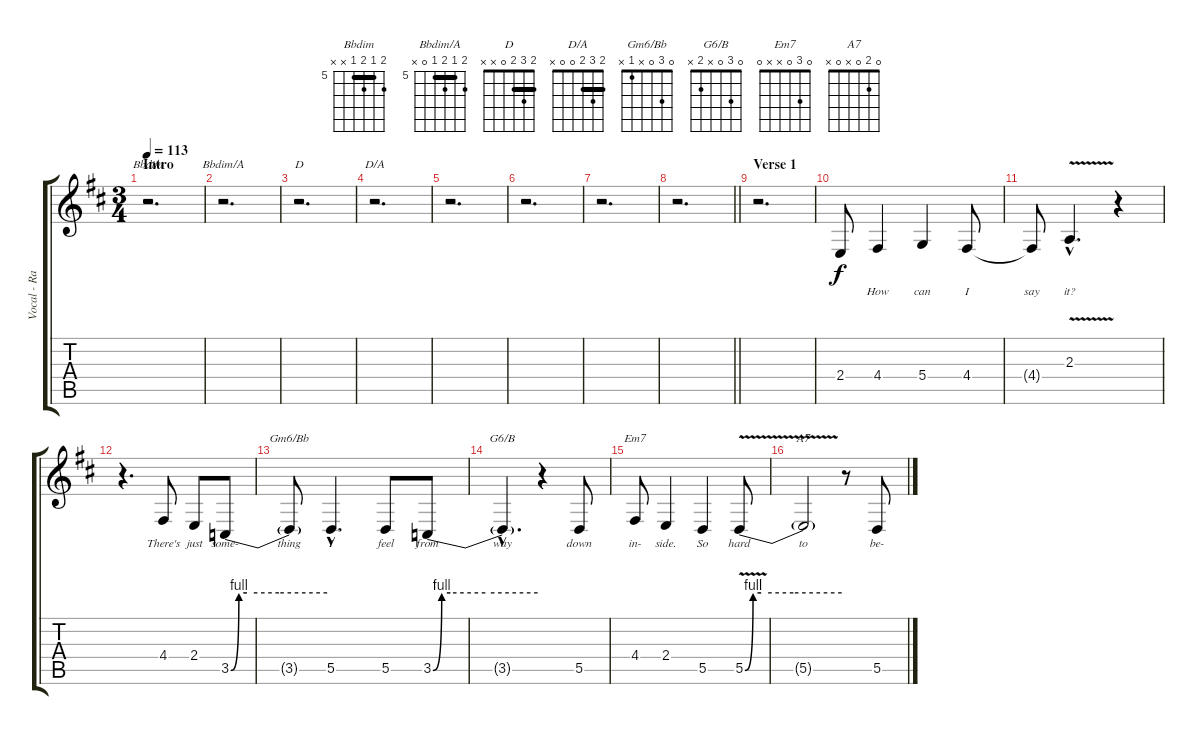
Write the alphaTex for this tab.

\track ("Vocal - Ralph McTell" "Vocal - Ra") {instrument flute}
\staff {score tabs}
\tuning (E4 B3 G3 D3 A2 E2) {hide}
\chord ("Bbdim" 6 5 6 5 x x) {firstfret 5 barre 5}
\chord ("Bbdim/A" 6 5 6 5 0 x) {firstfret 5 barre 5}
\chord ("D" 2 3 2 0 x x) {barre 2}
\chord ("D/A" 2 3 2 0 0 x) {barre 2}
\chord ("Gm6/Bb" 0 3 0 x 1 x)
\chord ("G6/B" 0 3 0 x 2 x)
\chord ("Em7" 0 3 0 x x 0)
\chord ("A7" 0 2 0 x 0 x)
\ts (3 4)
\section ("" "Intro")
\tempo 113
\clef g2
\ks d
r.2{d ch "Bbdim" dy f instrument flute} |
r.2{d ch "Bbdim/A"} |
r.2{d ch "D"} |
r.2{d ch "D/A"} |
r.2{d} |
r.2{d} |
r.2{d} |
\barLineRight lightlight
r.2{d} |
\section ("" "Verse 1")
r.2{d} |
2.4.8{lyrics (0 "") lyrics (1 "") lyrics (2 "") lyrics (3 "") lyrics (4 "")} 4.4.4{lyrics (0 "How") lyrics (1 "") lyrics (2 "") lyrics (3 "") lyrics (4 "")} 5.4.4{lyrics (0 "can") lyrics (1 "") lyrics (2 "") lyrics (3 "") lyrics (4 "")} 4.4.8{lyrics (0 "I") lyrics (1 "") lyrics (2 "") lyrics (3 "") lyrics (4 "")} |
4.4{t}.8{lyrics (0 "say") lyrics (1 "") lyrics (2 "") lyrics (3 "") lyrics (4 "")} 2.3{v hac}.4{d lyrics (0 "it?") lyrics (1 "") lyrics (2 "") lyrics (3 "") lyrics (4 "")} r.4 |
r.4{d} 4.4.8{lyrics (0 "There's") lyrics (1 "") lyrics (2 "") lyrics (3 "") lyrics (4 "")} 2.4.8{lyrics (0 "just") lyrics (1 "") lyrics (2 "") lyrics (3 "") lyrics (4 "")} 3.5{be (custom 0 0 5 4 10 4 30 4 60 4)}.8{lyrics (0 "some-") lyrics (1 "") lyrics (2 "") lyrics (3 "") lyrics (4 "")} |
3.5{t}.8{ch "Gm6/Bb" lyrics (0 "thing") lyrics (1 "") lyrics (2 "") lyrics (3 "") lyrics (4 "")} 5.5{hac}.4{d lyrics (0 "I") lyrics (1 "") lyrics (2 "") lyrics (3 "") lyrics (4 "")} 5.5.8{lyrics (0 "feel") lyrics (1 "") lyrics (2 "") lyrics (3 "") lyrics (4 "")} 3.5{be (custom 0 0 5 4 10 4 30 4 60 4)}.8{lyrics (0 "from") lyrics (1 "") lyrics (2 "") lyrics (3 "") lyrics (4 "")} |
3.5{hac t}.4{d ch "G6/B" lyrics (0 "way") lyrics (1 "") lyrics (2 "") lyrics (3 "") lyrics (4 "")} r.4 5.5.8{lyrics (0 "down") lyrics (1 "") lyrics (2 "") lyrics (3 "") lyrics (4 "")} |
4.4.8{ch "Em7" lyrics (0 "in-") lyrics (1 "") lyrics (2 "") lyrics (3 "") lyrics (4 "")} 2.4.4{lyrics (0 "side.") lyrics (1 "") lyrics (2 "") lyrics (3 "") lyrics (4 "")} 5.5.4{lyrics (0 "So") lyrics (1 "") lyrics (2 "") lyrics (3 "") lyrics (4 "")} 5.5{be (custom 0 0 5 4 10 4 30 4 60 4) v}.8{lyrics (0 "hard") lyrics (1 "") lyrics (2 "") lyrics (3 "") lyrics (4 "")} |
5.5{t}.2{ch "A7" lyrics (0 "to") lyrics (1 "") lyrics (2 "") lyrics (3 "") lyrics (4 "")} r.8 5.5.8{lyrics (0 "be-") lyrics (1 "") lyrics (2 "") lyrics (3 "") lyrics (4 "")}
